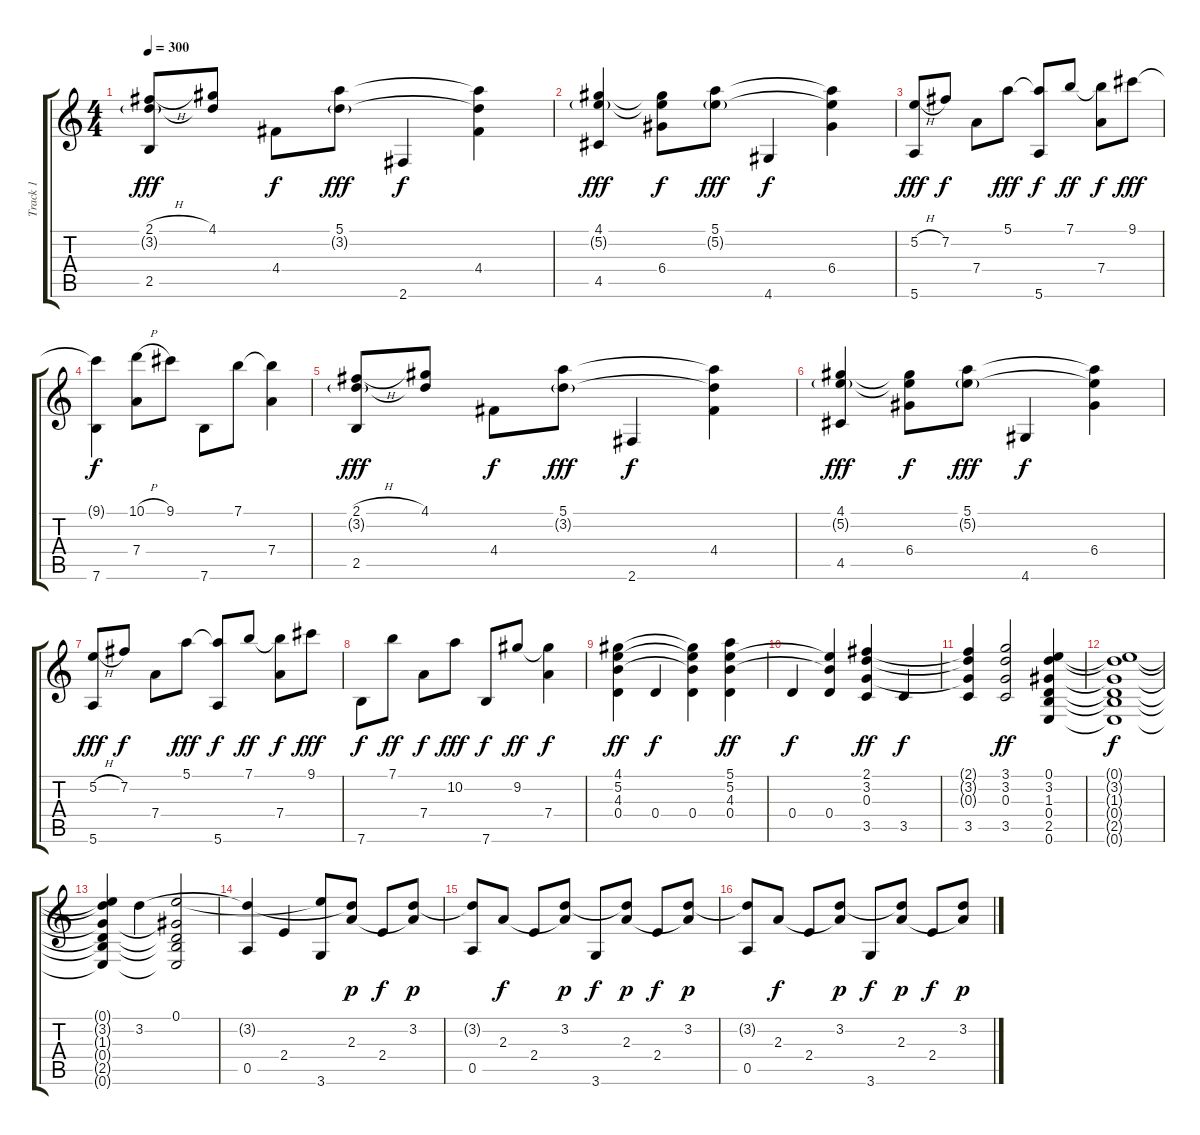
\track ("Track 1" "Track 1") {instrument acousticguitarsteel}
\staff {score tabs}
\tuning (E4 B3 G3 D3 A2 E2) {hide}
\ts (4 4)
\tempo 300
\clef g2
\ks c
(2.1{h} 3.2{g} 2.5).8{dy fff} (4.1 3.2{t}).8 4.4.8{dy f} (5.1 3.2{g}).8{dy fff} 2.6.4{dy f} (5.1{t} 3.2{t} 4.4).4 |
(4.1 5.2{g} 4.5).4{dy fff} (4.1{t} 5.2{t} 6.4).8{dy f} (5.1 5.2{g}).8{dy fff} 4.6.4{dy f} (5.1{t} 5.2{t} 6.4).4 |
(5.2{h} 5.6).8{dy fff} 7.2.8{dy f} 7.4.8 5.1.8{dy fff} (5.1{t} 5.6).8{dy f} 7.1.8{dy ff} (7.1{t} 7.4).8{dy f} 9.1.8{dy fff} |
(9.1{t} 7.6).4{dy f} (10.1{h} 7.4).8 9.1.8 7.6.8 7.1.8 (7.1{t} 7.4).4 |
(2.1{h} 3.2{g} 2.5).8{dy fff} (4.1 3.2{t}).8 4.4.8{dy f} (5.1 3.2{g}).8{dy fff} 2.6.4{dy f} (5.1{t} 3.2{t} 4.4).4 |
(4.1 5.2{g} 4.5).4{dy fff} (4.1{t} 5.2{t} 6.4).8{dy f} (5.1 5.2{g}).8{dy fff} 4.6.4{dy f} (5.1{t} 5.2{t} 6.4).4 |
(5.2{h} 5.6).8{dy fff} 7.2.8{dy f} 7.4.8 5.1.8{dy fff} (5.1{t} 5.6).8{dy f} 7.1.8{dy ff} (7.1{t} 7.4).8{dy f} 9.1.8{dy fff} |
7.6.8{dy f} 7.1.8{dy ff} 7.4.8{dy f} 10.2.8{dy fff} 7.6.8{dy f} 9.2.8{dy ff} (9.2{t} 7.4).4{dy f} |
(4.1 5.2 4.3 0.4).4{dy ff} 0.4.4{dy f} (4.1{t} 5.2{t} 4.3{t} 0.4).4 (5.1 5.2 4.3 0.4).4{dy ff} |
0.4.4{dy f} (5.2{t} 4.3{t} 0.4).4 (2.1 3.2 0.3 3.5).4{dy ff} 3.5.4{dy f} |
(2.1{t} 3.2{t} 0.3{t} 3.5).4 (3.1 3.2 0.3 3.5).2{dy ff} (0.1 3.2 1.3 0.4 2.5 0.6).4 |
(0.1{t} 3.2{t} 1.3{t} 0.4{t} 2.5{t} 0.6{t}).1{dy f} |
(0.1{t} 3.2{t} 1.3{t} 0.4{t} 2.5{t} 0.6{t}).4 3.2.4 (0.1 1.3{t} 0.4{t} 2.5{t} 0.6{t}).2 |
(3.2{t} 0.5).4 2.4.4 (0.1{t} 3.6).8 (3.2{t} 2.3).8{dy p} 2.4.8{dy f} (3.2 2.3{t}).8{dy p} |
(3.2{t} 0.5).8 2.3.8{dy f} 2.4.8 (3.2 2.3{t}).8{dy p} 3.6.8{dy f} (3.2{t} 2.3).8{dy p} 2.4.8{dy f} (3.2 2.3{t}).8{dy p} |
(3.2{t} 0.5).8 2.3.8{dy f} 2.4.8 (3.2 2.3{t}).8{dy p} 3.6.8{dy f} (3.2{t} 2.3).8{dy p} 2.4.8{dy f} (3.2 2.3{t}).8{dy p}
